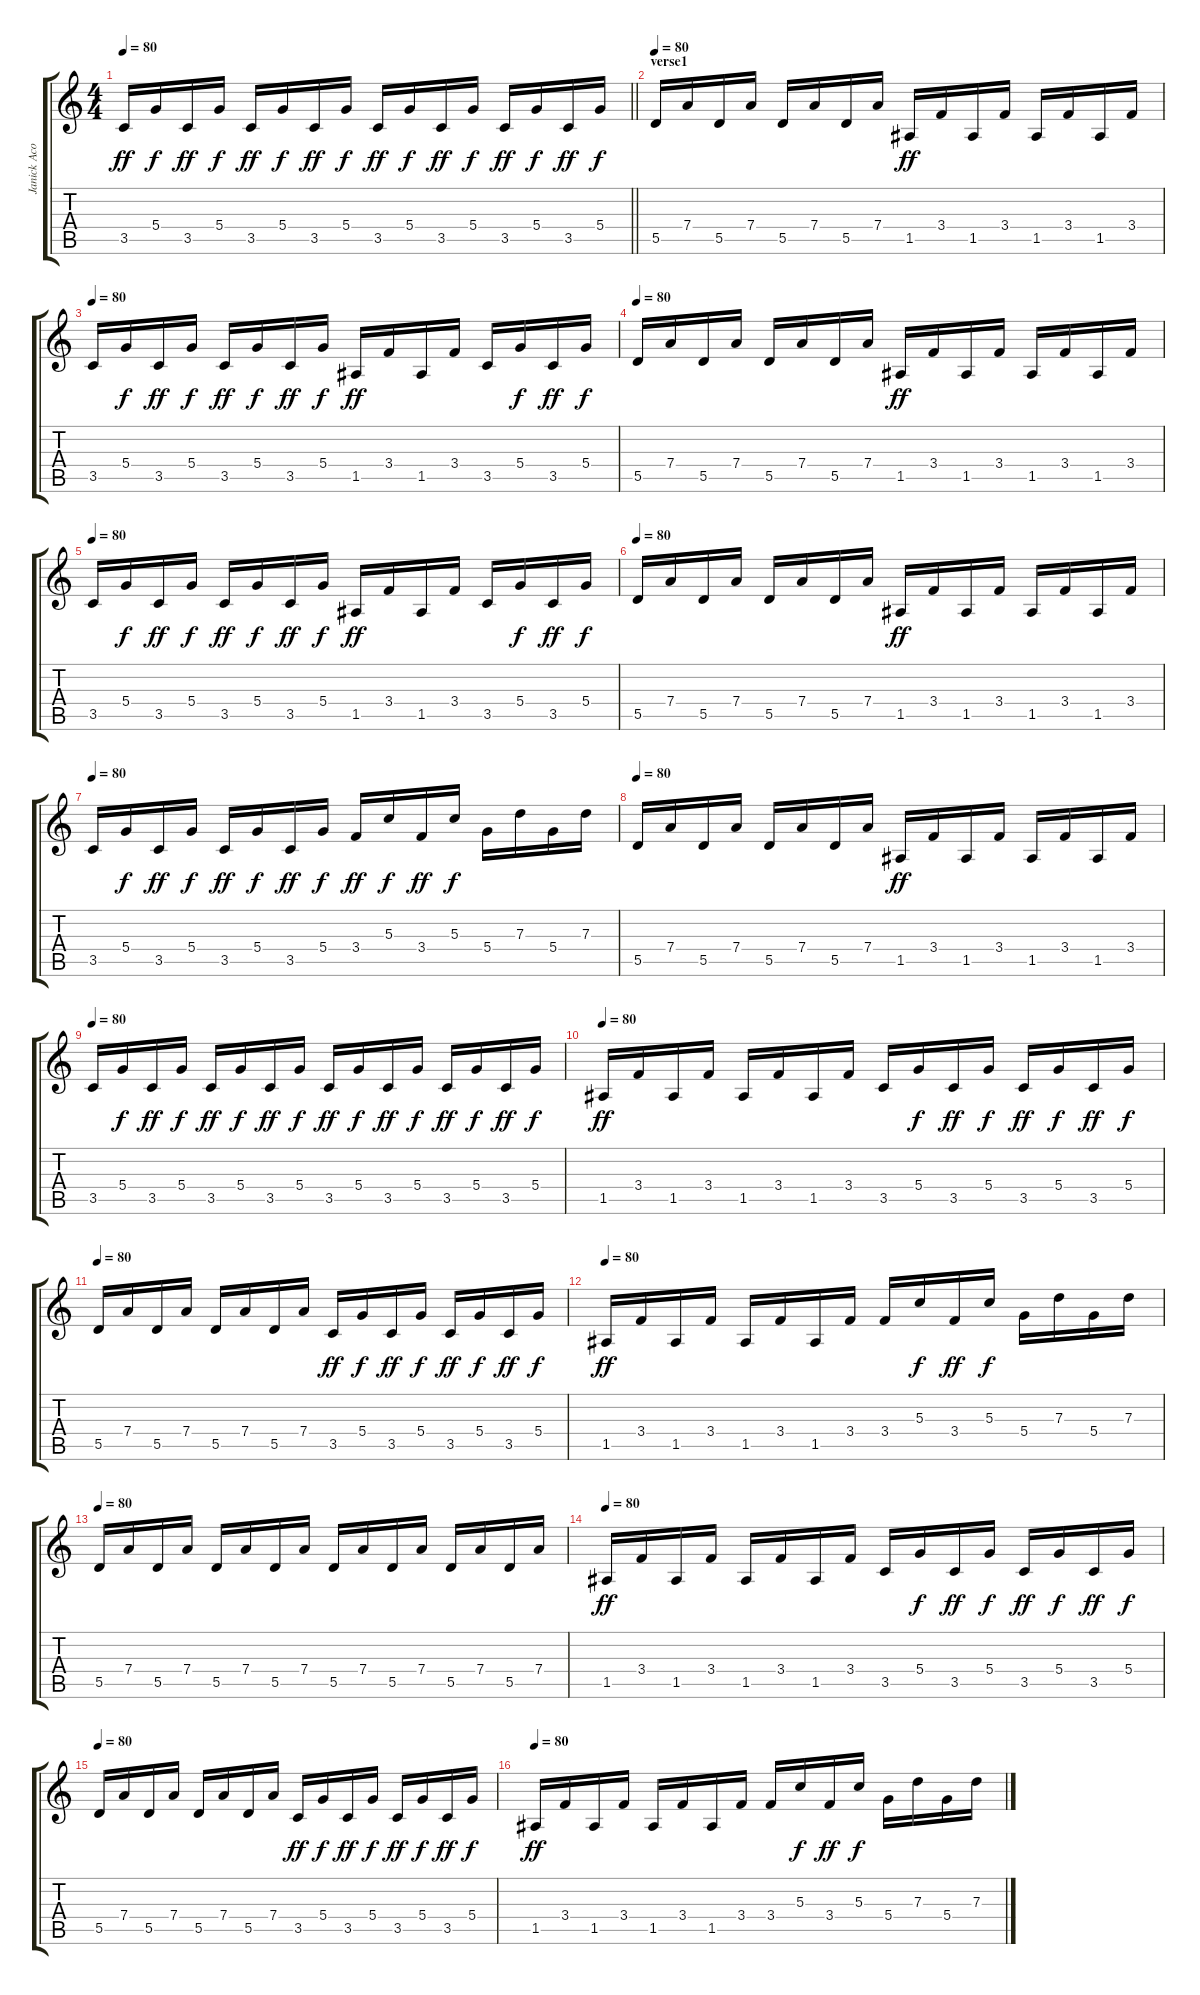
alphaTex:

\track ("Janick Acoustic" "Janick Aco") {instrument acousticguitarsteel}
\staff {score tabs}
\tuning (E4 B3 G3 D3 A2 E2) {hide}
\ts (4 4)
\tempo 80
\clef g2
\barLineRight lightlight
\ks c
3.5.16{dy ff} 5.4.16{dy f} 3.5.16{dy ff} 5.4.16{dy f} 3.5.16{dy ff} 5.4.16{dy f} 3.5.16{dy ff} 5.4.16{dy f} 3.5.16{dy ff} 5.4.16{dy f} 3.5.16{dy ff} 5.4.16{dy f} 3.5.16{dy ff} 5.4.16{dy f} 3.5.16{dy ff} 5.4.16{dy f} |
\section ("" "verse1")
\tempo 80
5.5.16 7.4.16 5.5.16 7.4.16 5.5.16 7.4.16 5.5.16 7.4.16 1.5.16{dy ff} 3.4.16 1.5.16 3.4.16 1.5.16 3.4.16 1.5.16 3.4.16 |
\tempo 80
3.5.16 5.4.16{dy f} 3.5.16{dy ff} 5.4.16{dy f} 3.5.16{dy ff} 5.4.16{dy f} 3.5.16{dy ff} 5.4.16{dy f} 1.5.16{dy ff} 3.4.16 1.5.16 3.4.16 3.5.16 5.4.16{dy f} 3.5.16{dy ff} 5.4.16{dy f} |
\tempo 80
5.5.16 7.4.16 5.5.16 7.4.16 5.5.16 7.4.16 5.5.16 7.4.16 1.5.16{dy ff} 3.4.16 1.5.16 3.4.16 1.5.16 3.4.16 1.5.16 3.4.16 |
\tempo 80
3.5.16 5.4.16{dy f} 3.5.16{dy ff} 5.4.16{dy f} 3.5.16{dy ff} 5.4.16{dy f} 3.5.16{dy ff} 5.4.16{dy f} 1.5.16{dy ff} 3.4.16 1.5.16 3.4.16 3.5.16 5.4.16{dy f} 3.5.16{dy ff} 5.4.16{dy f} |
\tempo 80
5.5.16 7.4.16 5.5.16 7.4.16 5.5.16 7.4.16 5.5.16 7.4.16 1.5.16{dy ff} 3.4.16 1.5.16 3.4.16 1.5.16 3.4.16 1.5.16 3.4.16 |
\tempo 80
3.5.16 5.4.16{dy f} 3.5.16{dy ff} 5.4.16{dy f} 3.5.16{dy ff} 5.4.16{dy f} 3.5.16{dy ff} 5.4.16{dy f} 3.4.16{dy ff} 5.3.16{dy f} 3.4.16{dy ff} 5.3.16{dy f} 5.4.16 7.3.16 5.4.16 7.3.16 |
\tempo 80
5.5.16 7.4.16 5.5.16 7.4.16 5.5.16 7.4.16 5.5.16 7.4.16 1.5.16{dy ff} 3.4.16 1.5.16 3.4.16 1.5.16 3.4.16 1.5.16 3.4.16 |
\tempo 80
3.5.16 5.4.16{dy f} 3.5.16{dy ff} 5.4.16{dy f} 3.5.16{dy ff} 5.4.16{dy f} 3.5.16{dy ff} 5.4.16{dy f} 3.5.16{dy ff} 5.4.16{dy f} 3.5.16{dy ff} 5.4.16{dy f} 3.5.16{dy ff} 5.4.16{dy f} 3.5.16{dy ff} 5.4.16{dy f} |
\tempo 80
1.5.16{dy ff} 3.4.16 1.5.16 3.4.16 1.5.16 3.4.16 1.5.16 3.4.16 3.5.16 5.4.16{dy f} 3.5.16{dy ff} 5.4.16{dy f} 3.5.16{dy ff} 5.4.16{dy f} 3.5.16{dy ff} 5.4.16{dy f} |
\tempo 80
5.5.16 7.4.16 5.5.16 7.4.16 5.5.16 7.4.16 5.5.16 7.4.16 3.5.16{dy ff} 5.4.16{dy f} 3.5.16{dy ff} 5.4.16{dy f} 3.5.16{dy ff} 5.4.16{dy f} 3.5.16{dy ff} 5.4.16{dy f} |
\tempo 80
1.5.16{dy ff} 3.4.16 1.5.16 3.4.16 1.5.16 3.4.16 1.5.16 3.4.16 3.4.16 5.3.16{dy f} 3.4.16{dy ff} 5.3.16{dy f} 5.4.16 7.3.16 5.4.16 7.3.16 |
\tempo 80
5.5.16 7.4.16 5.5.16 7.4.16 5.5.16 7.4.16 5.5.16 7.4.16 5.5.16 7.4.16 5.5.16 7.4.16 5.5.16 7.4.16 5.5.16 7.4.16 |
\tempo 80
1.5.16{dy ff} 3.4.16 1.5.16 3.4.16 1.5.16 3.4.16 1.5.16 3.4.16 3.5.16 5.4.16{dy f} 3.5.16{dy ff} 5.4.16{dy f} 3.5.16{dy ff} 5.4.16{dy f} 3.5.16{dy ff} 5.4.16{dy f} |
\tempo 80
5.5.16 7.4.16 5.5.16 7.4.16 5.5.16 7.4.16 5.5.16 7.4.16 3.5.16{dy ff} 5.4.16{dy f} 3.5.16{dy ff} 5.4.16{dy f} 3.5.16{dy ff} 5.4.16{dy f} 3.5.16{dy ff} 5.4.16{dy f} |
\tempo 80
1.5.16{dy ff} 3.4.16 1.5.16 3.4.16 1.5.16 3.4.16 1.5.16 3.4.16 3.4.16 5.3.16{dy f} 3.4.16{dy ff} 5.3.16{dy f} 5.4.16 7.3.16 5.4.16 7.3.16
